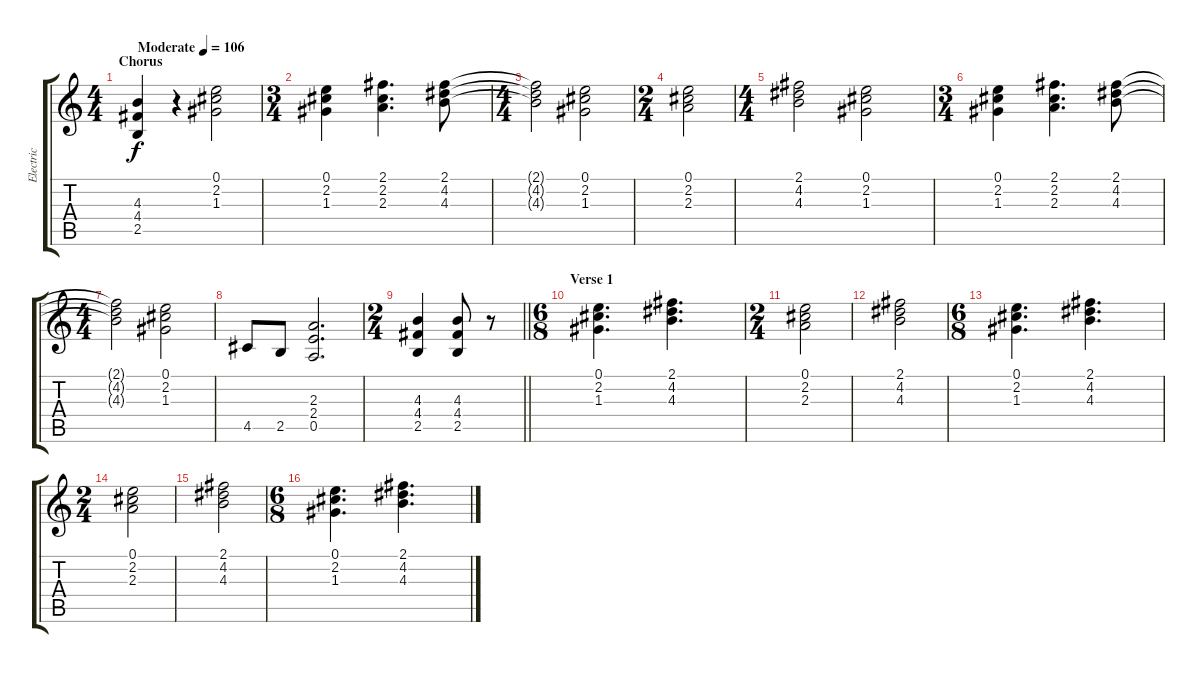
\track ("Electric" "Electric") {instrument overdrivenguitar}
\staff {score tabs}
\tuning (E4 B3 G3 D3 A2 E2) {hide}
\ts (4 4)
\section ("" "Chorus")
\tempo (106 "Moderate")
\clef g2
\ks c
(4.3 4.4 2.5).4{dy f instrument overdrivenguitar} r.4 (0.1 2.2 1.3).2 |
\ts (3 4)
(0.1 2.2 1.3).4 (2.1 2.2 2.3).4{d} (2.1 4.2 4.3).8 |
\ts (4 4)
(2.1{t} 4.2{t} 4.3{t}).2 (0.1 2.2 1.3).2 |
\ts (2 4)
(0.1 2.2 2.3).2 |
\ts (4 4)
(2.1 4.2 4.3).2 (0.1 2.2 1.3).2 |
\ts (3 4)
(0.1 2.2 1.3).4 (2.1 2.2 2.3).4{d} (2.1 4.2 4.3).8 |
\ts (4 4)
(2.1{t} 4.2{t} 4.3{t}).2 (0.1 2.2 1.3).2 |
4.5.8 2.5.8 (2.3 2.4 0.5).2{d} |
\ts (2 4)
\barLineRight lightlight
(4.3 4.4 2.5).4 (4.3 4.4 2.5).8 r.8 |
\ts (6 8)
\section ("" "Verse 1")
(0.1 2.2 1.3).4{d} (2.1 4.2 4.3).4{d} |
\ts (2 4)
(0.1 2.2 2.3).2 |
(2.1 4.2 4.3).2 |
\ts (6 8)
(0.1 2.2 1.3).4{d} (2.1 4.2 4.3).4{d} |
\ts (2 4)
(0.1 2.2 2.3).2 |
(2.1 4.2 4.3).2 |
\ts (6 8)
(0.1 2.2 1.3).4{d} (2.1 4.2 4.3).4{d}
